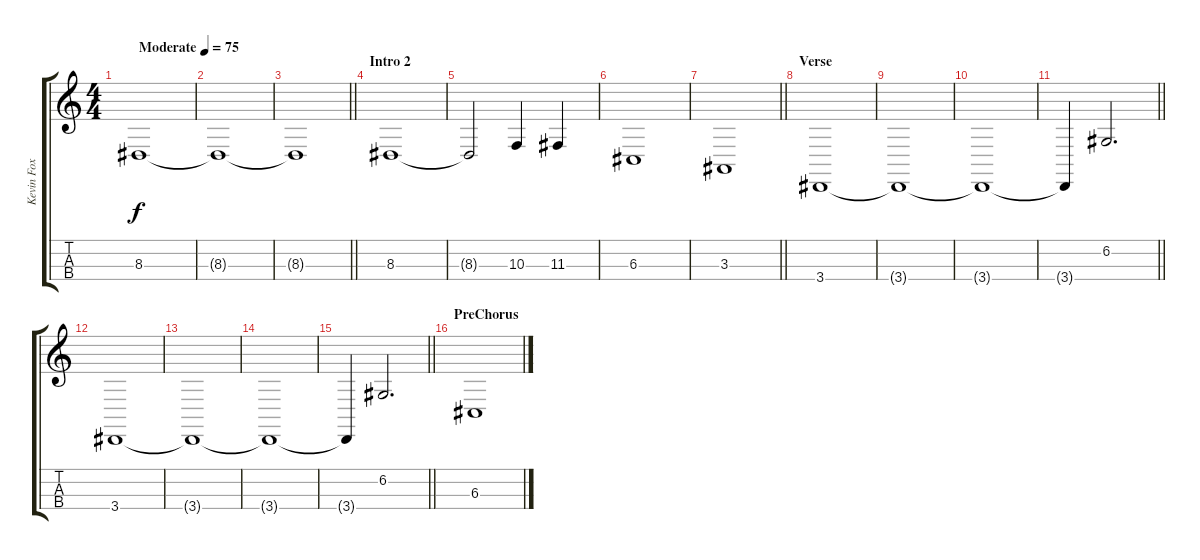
\track ("Kevin Fox" "Kevin Fox") {instrument cello}
\staff {score tabs}
\tuning (A3 D3 G2 C2) {hide}
\ts (4 4)
\tempo (75 "Moderate")
\clef g2
\ks c
8.3.1{dy f volume 8 instrument cello} |
8.3{t}.1 |
\barLineRight lightlight
8.3{t}.1 |
\section ("" "Intro 2")
8.3.1 |
8.3{t}.2 10.3.4 11.3.4 |
6.3.1{volume 10} |
\barLineRight lightlight
3.3.1{volume 0} |
\section ("" "Verse")
3.4.1{volume 4} |
3.4{t}.1 |
3.4{t}.1 |
\barLineRight lightlight
3.4{t}.4 6.2.2{d volume 10} |
3.4.1{volume 4} |
3.4{t}.1 |
3.4{t}.1 |
\barLineRight lightlight
3.4{t}.4 6.2.2{d volume 10} |
\section ("" "PreChorus")
6.3.1
